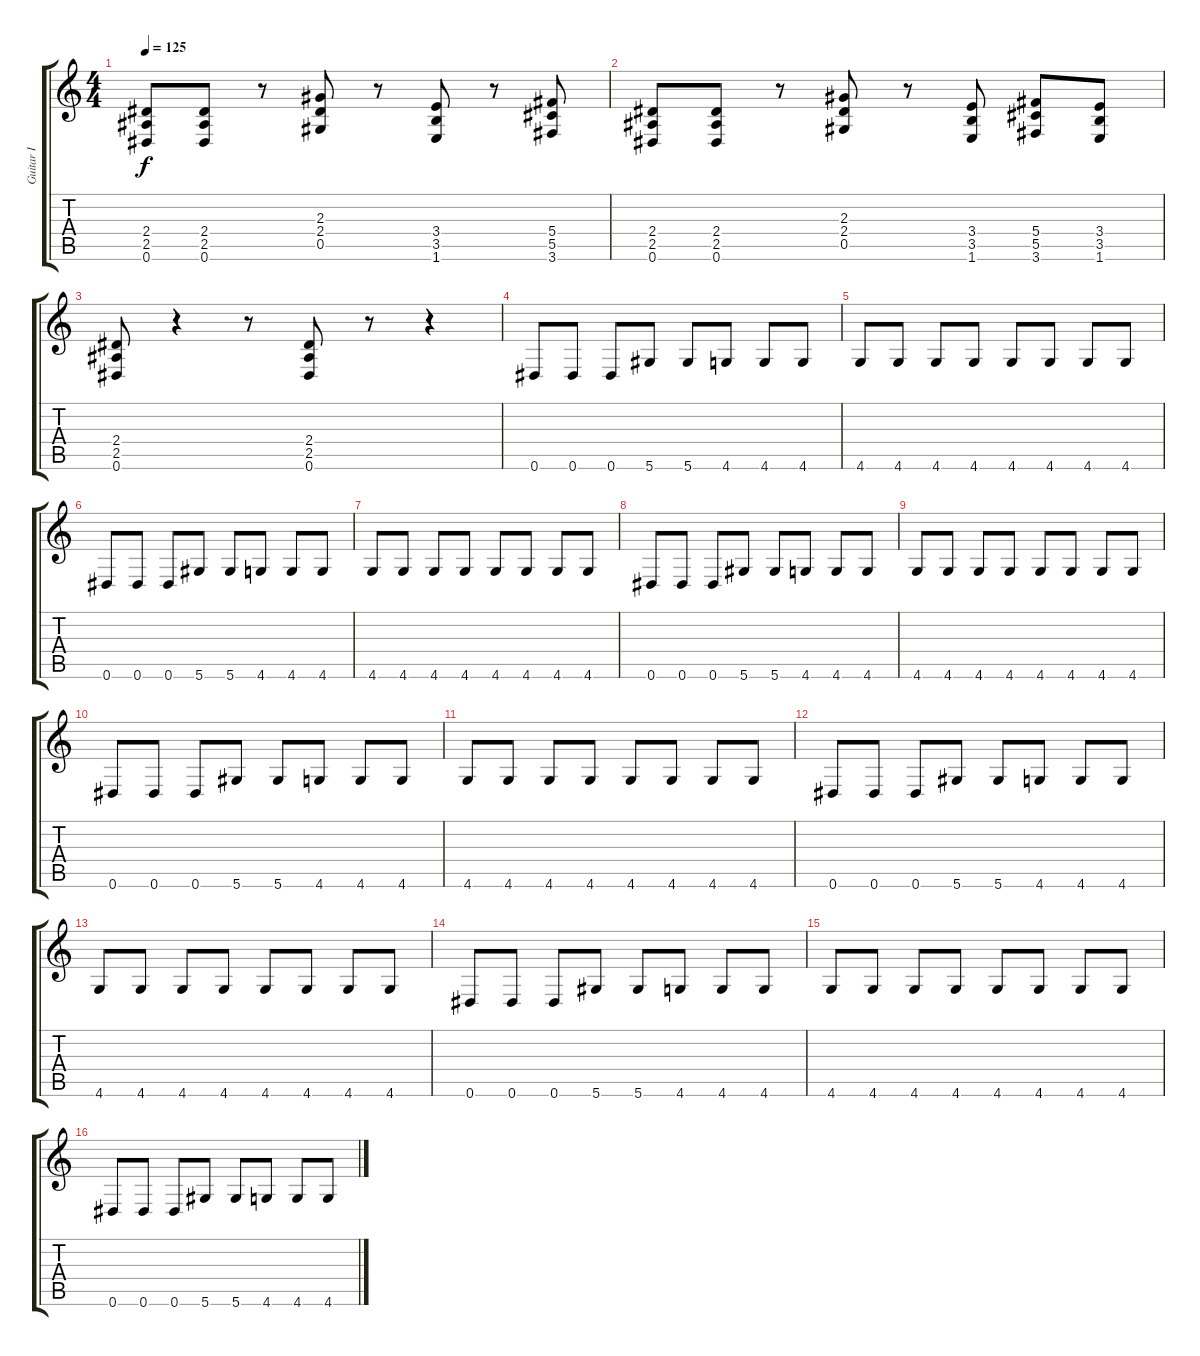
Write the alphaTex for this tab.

\track ("Guitar I" "Guitar I") {instrument distortionguitar}
\staff {score tabs}
\tuning (Eb4 Bb3 Gb3 Db3 Ab2 Eb2) {hide}
\ts (4 4)
\tempo 125
\clef g2
\ks c
(2.4 2.5 0.6).8{dy f} (2.4 2.5 0.6).8 r.8 (2.3 2.4 0.5).8 r.8 (3.4 3.5 1.6).8 r.8 (5.4 5.5 3.6).8 |
(2.4 2.5 0.6).8 (2.4 2.5 0.6).8 r.8 (2.3 2.4 0.5).8 r.8 (3.4 3.5 1.6).8 (5.4 5.5 3.6).8 (3.4 3.5 1.6).8 |
(2.4 2.5 0.6).8 r.4 r.8 (2.4 2.5 0.6).8 r.8 r.4 |
0.6.8 0.6.8 0.6.8 5.6.8 5.6.8 4.6.8 4.6.8 4.6.8 |
4.6.8 4.6.8 4.6.8 4.6.8 4.6.8 4.6.8 4.6.8 4.6.8 |
0.6.8 0.6.8 0.6.8 5.6.8 5.6.8 4.6.8 4.6.8 4.6.8 |
4.6.8 4.6.8 4.6.8 4.6.8 4.6.8 4.6.8 4.6.8 4.6.8 |
0.6.8 0.6.8 0.6.8 5.6.8 5.6.8 4.6.8 4.6.8 4.6.8 |
4.6.8 4.6.8 4.6.8 4.6.8 4.6.8 4.6.8 4.6.8 4.6.8 |
0.6.8 0.6.8 0.6.8 5.6.8 5.6.8 4.6.8 4.6.8 4.6.8 |
4.6.8 4.6.8 4.6.8 4.6.8 4.6.8 4.6.8 4.6.8 4.6.8 |
0.6.8 0.6.8 0.6.8 5.6.8 5.6.8 4.6.8 4.6.8 4.6.8 |
4.6.8 4.6.8 4.6.8 4.6.8 4.6.8 4.6.8 4.6.8 4.6.8 |
0.6.8 0.6.8 0.6.8 5.6.8 5.6.8 4.6.8 4.6.8 4.6.8 |
4.6.8 4.6.8 4.6.8 4.6.8 4.6.8 4.6.8 4.6.8 4.6.8 |
0.6.8 0.6.8 0.6.8 5.6.8 5.6.8 4.6.8 4.6.8 4.6.8
